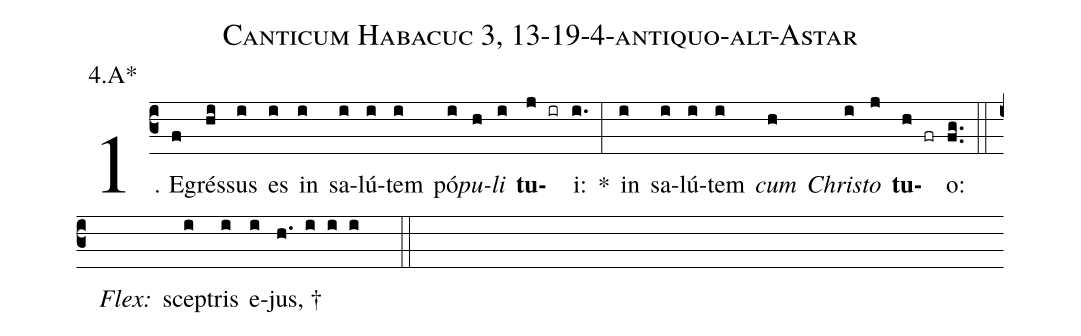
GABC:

name: Canticum Habacuc 3, 13-19-4-antiquo-alt-Astar;
annotation: 4.A*;
%%
(c3)1. E(f)grés(hi)sus(i) es(i) in(i) sa(i)lú(i)tem(i) pó(i)<i>pu</i>(h)<i>li</i>(i) <b>tu</b>(j ir)i:(i.) *(:) in(i) sa(i)lú(i)tem(i) <i>cum</i>(h) <i>Chris</i>(i)<i>to</i>(j) <b>tu</b>(h fr)o:(fg..) (::)
<i>Flex:</i>()  scep(i)tris(i) e(i)jus, †(h. i i i  ::)
